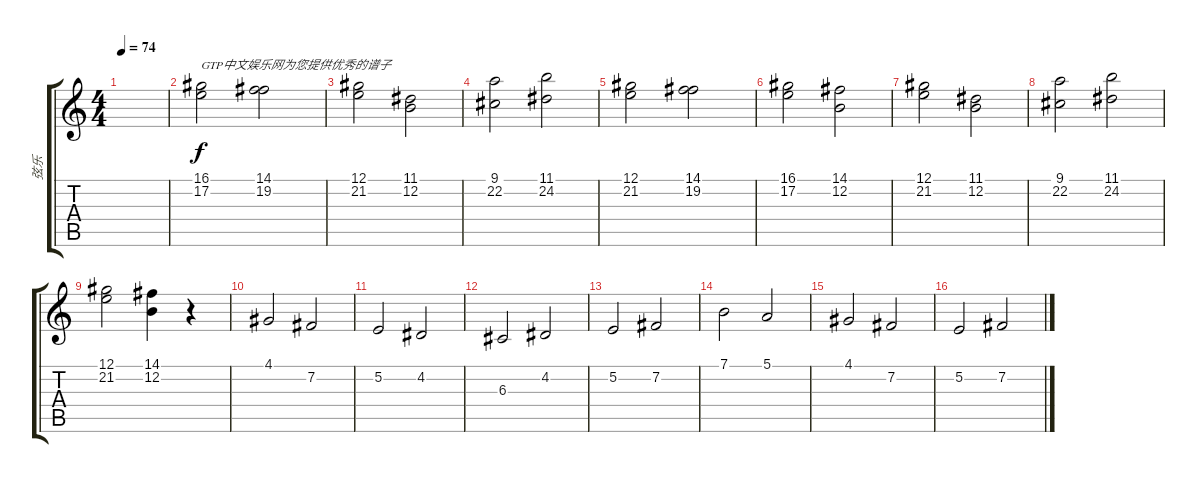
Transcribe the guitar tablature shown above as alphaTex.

\track ("弦乐" "弦乐") {instrument stringensemble1}
\staff {score tabs}
\tuning (E4 B3 G3 D3 A2 E2) {hide}
\ts (4 4)
\tempo 74
\clef g2
\ks c
|
(16.1 17.2).2{txt "GTP中文娱乐网为您提供优秀的谱子"} (14.1 19.2).2 |
(12.1 21.2).2 (11.1 12.2).2 |
(9.1 22.2).2 (11.1 24.2).2 |
(12.1 21.2).2 (14.1 19.2).2 |
(16.1 17.2).2 (14.1 12.2).2 |
(12.1 21.2).2 (11.1 12.2).2 |
(9.1 22.2).2 (11.1 24.2).2 |
(12.1 21.2).2 (14.1 12.2).4 r.4 |
4.1.2 7.2.2 |
5.2.2 4.2.2 |
6.3.2 4.2.2 |
5.2.2 7.2.2 |
7.1.2 5.1.2 |
4.1.2 7.2.2 |
5.2.2 7.2.2
